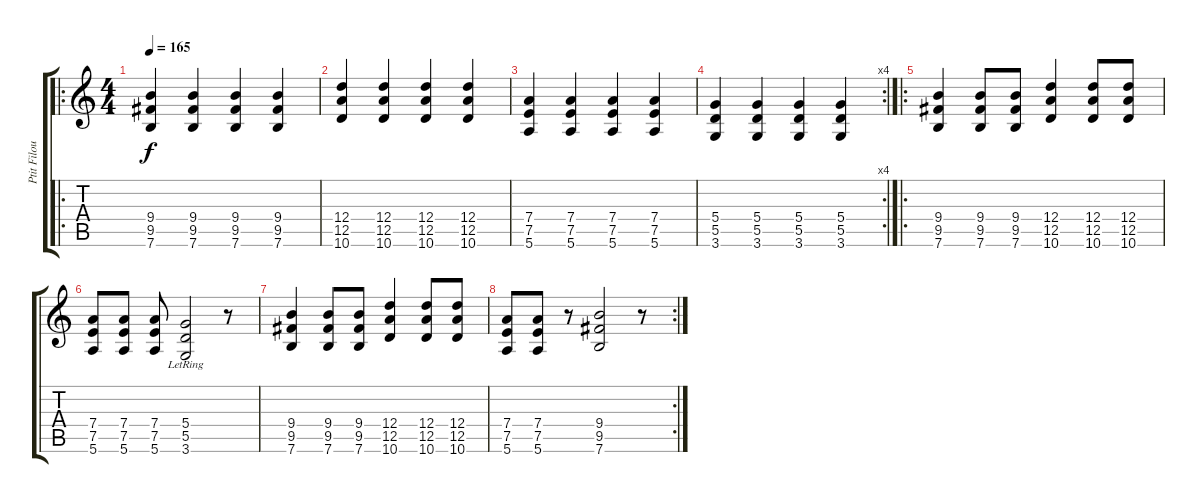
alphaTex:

\track ("Ptit Filou" "Ptit Filou") {instrument acousticguitarnylon}
\staff {score tabs}
\tuning (E4 B3 G3 D3 A2 E2) {hide}
\ro
\ts (4 4)
\tempo 165
\clef g2
\ks c
(9.4 9.5 7.6).4{dy f instrument electricguitarmuted} (9.4 9.5 7.6).4 (9.4 9.5 7.6).4 (9.4 9.5 7.6).4 |
(12.4 12.5 10.6).4 (12.4 12.5 10.6).4 (12.4 12.5 10.6).4 (12.4 12.5 10.6).4 |
(7.4 7.5 5.6).4 (7.4 7.5 5.6).4 (7.4 7.5 5.6).4 (7.4 7.5 5.6).4 |
\rc 4
(5.4 5.5 3.6).4 (5.4 5.5 3.6).4 (5.4 5.5 3.6).4 (5.4 5.5 3.6).4 |
\ro
(9.4 9.5 7.6).4{instrument overdrivenguitar} (9.4 9.5 7.6).8 (9.4 9.5 7.6).8 (12.4 12.5 10.6).4 (12.4 12.5 10.6).8 (12.4 12.5 10.6).8 |
(7.4 7.5 5.6).8 (7.4 7.5 5.6).8 (7.4 7.5 5.6).8 (5.4{lr} 5.5 3.6).2 r.8 |
(9.4 9.5 7.6).4 (9.4 9.5 7.6).8 (9.4 9.5 7.6).8 (12.4 12.5 10.6).4 (12.4 12.5 10.6).8 (12.4 12.5 10.6).8 |
\rc 2
(7.4 7.5 5.6).8 (7.4 7.5 5.6).8 r.8 (9.4 9.5 7.6).2 r.8
